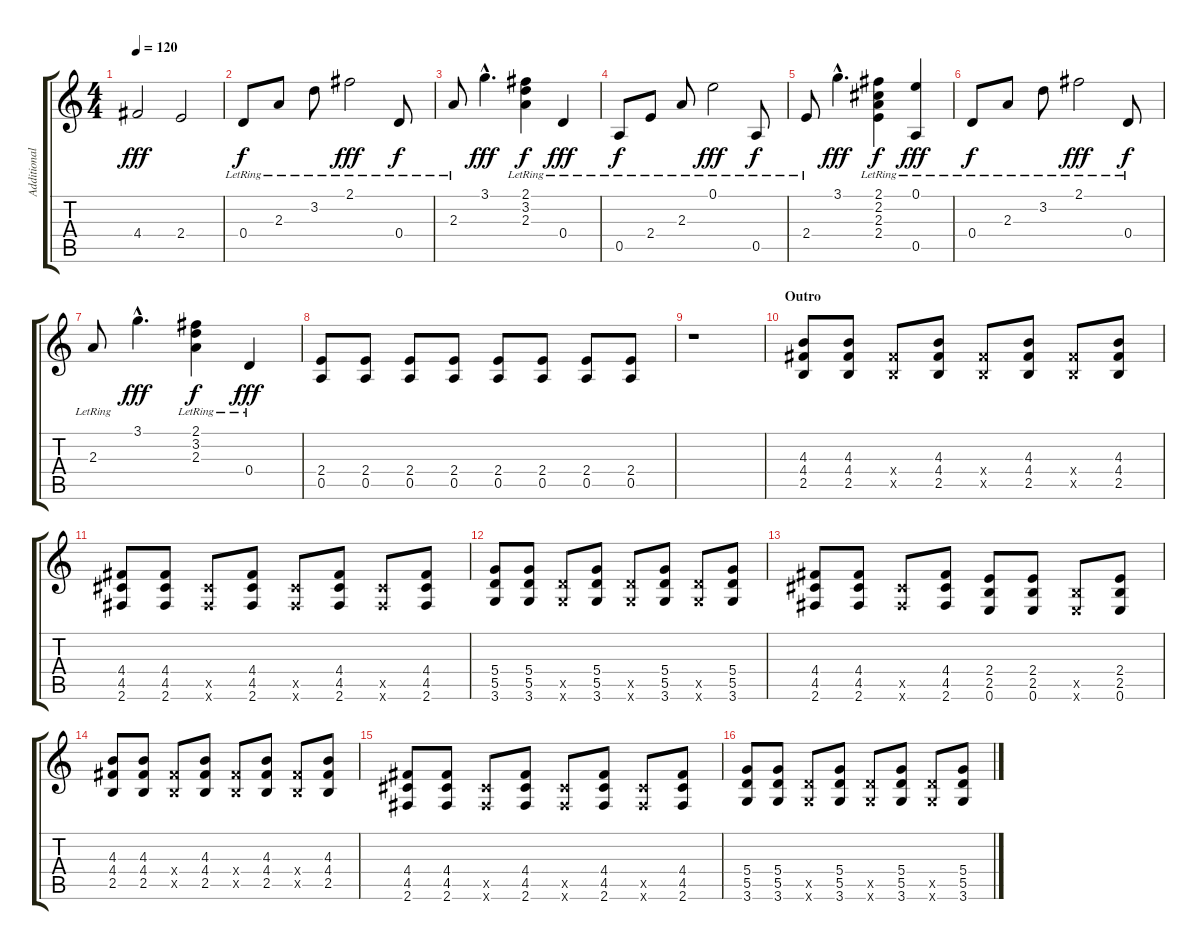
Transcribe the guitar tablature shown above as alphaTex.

\track ("Additional Guitar" "Additional") {instrument electricguitarjazz}
\staff {score tabs}
\tuning (E4 B3 G3 D3 A2 E2) {hide}
\ts (4 4)
\tempo 120
\clef g2
\ks c
4.4.2{dy fff} 2.4.2 |
0.4{lr}.8{dy f} 2.3{lr}.8 3.2{lr}.8 2.1{lr}.2{dy fff} 0.4{lr}.8{dy f} |
2.3{lr}.8 3.1{hac}.4{d dy fff} (2.1{lr} 3.2{lr} 2.3{lr}).4{dy f} 0.4{lr}.4{dy fff} |
0.5{lr}.8{dy f} 2.4{lr}.8 2.3{lr}.8 0.1{lr}.2{dy fff} 0.5{lr}.8{dy f} |
2.4{lr}.8 3.1{hac}.4{d dy fff} (2.1 2.2{lr} 2.3{lr} 2.4{lr}).4{dy f} (0.1{lr} 0.5{lr}).4{dy fff} |
0.4{lr}.8{dy f} 2.3{lr}.8 3.2{lr}.8 2.1{lr}.2{dy fff} 0.4{lr}.8{dy f} |
2.3{lr}.8 3.1{hac}.4{d dy fff} (2.1{lr} 3.2{lr} 2.3{lr}).4{dy f} 0.4{lr}.4{dy fff} |
(2.4 0.5).8{volume 16} (2.4 0.5).8 (2.4 0.5).8 (2.4 0.5).8 (2.4 0.5).8 (2.4 0.5).8 (2.4 0.5).8 (2.4 0.5).8 |
r.1 |
\section ("" "Outro")
(4.3 4.4 2.5).8 (4.3 4.4 2.5).8 (4.4{x} 2.5{x}).8 (4.3 4.4 2.5).8 (4.4{x} 2.5{x}).8 (4.3 4.4 2.5).8 (4.4{x} 2.5{x}).8 (4.3 4.4 2.5).8 |
(4.4 4.5 2.6).8 (4.4 4.5 2.6).8 (4.5{x} 2.6{x}).8 (4.4 4.5 2.6).8 (4.5{x} 2.6{x}).8 (4.4 4.5 2.6).8 (4.5{x} 2.6{x}).8 (4.4 4.5 2.6).8 |
(5.4 5.5 3.6).8 (5.4 5.5 3.6).8 (5.5{x} 3.6{x}).8 (5.4 5.5 3.6).8 (5.5{x} 3.6{x}).8 (5.4 5.5 3.6).8 (5.5{x} 3.6{x}).8 (5.4 5.5 3.6).8 |
(4.4 4.5 2.6).8 (4.4 4.5 2.6).8 (4.5{x} 2.6{x}).8 (4.4 4.5 2.6).8 (2.4 2.5 0.6).8 (2.4 2.5 0.6).8 (2.5{x} 0.6{x}).8 (2.4 2.5 0.6).8 |
(4.3 4.4 2.5).8 (4.3 4.4 2.5).8 (4.4{x} 2.5{x}).8 (4.3 4.4 2.5).8 (4.4{x} 2.5{x}).8 (4.3 4.4 2.5).8 (4.4{x} 2.5{x}).8 (4.3 4.4 2.5).8 |
(4.4 4.5 2.6).8 (4.4 4.5 2.6).8 (4.5{x} 2.6{x}).8 (4.4 4.5 2.6).8 (4.5{x} 2.6{x}).8 (4.4 4.5 2.6).8 (4.5{x} 2.6{x}).8 (4.4 4.5 2.6).8 |
(5.4 5.5 3.6).8 (5.4 5.5 3.6).8 (5.5{x} 3.6{x}).8 (5.4 5.5 3.6).8 (5.5{x} 3.6{x}).8 (5.4 5.5 3.6).8 (5.5{x} 3.6{x}).8 (5.4 5.5 3.6).8
